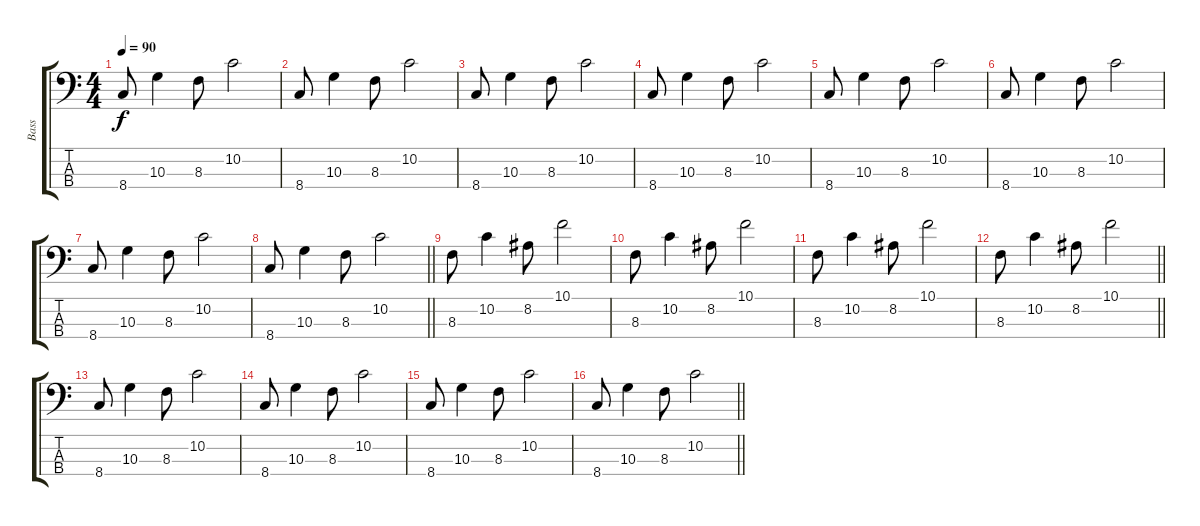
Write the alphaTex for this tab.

\track ("Bass" "Bass") {instrument electricbassfinger}
\staff {score tabs}
\tuning (G2 D2 A1 E1) {hide}
\ts (4 4)
\tempo 90
\clef f4
\ks c
8.4.8{dy f instrument electricbassfinger} 10.3.4 8.3.8 10.2.2 |
8.4.8 10.3.4 8.3.8 10.2.2 |
8.4.8 10.3.4 8.3.8 10.2.2 |
8.4.8 10.3.4 8.3.8 10.2.2 |
8.4.8 10.3.4 8.3.8 10.2.2 |
8.4.8 10.3.4 8.3.8 10.2.2 |
8.4.8 10.3.4 8.3.8 10.2.2 |
\barLineRight lightlight
8.4.8 10.3.4 8.3.8 10.2.2 |
8.3.8 10.2.4 8.2.8 10.1.2 |
8.3.8 10.2.4 8.2.8 10.1.2 |
8.3.8 10.2.4 8.2.8 10.1.2 |
\barLineRight lightlight
8.3.8 10.2.4 8.2.8 10.1.2 |
8.4.8 10.3.4 8.3.8 10.2.2 |
8.4.8 10.3.4 8.3.8 10.2.2 |
8.4.8 10.3.4 8.3.8 10.2.2 |
\barLineRight lightlight
8.4.8 10.3.4 8.3.8 10.2.2
